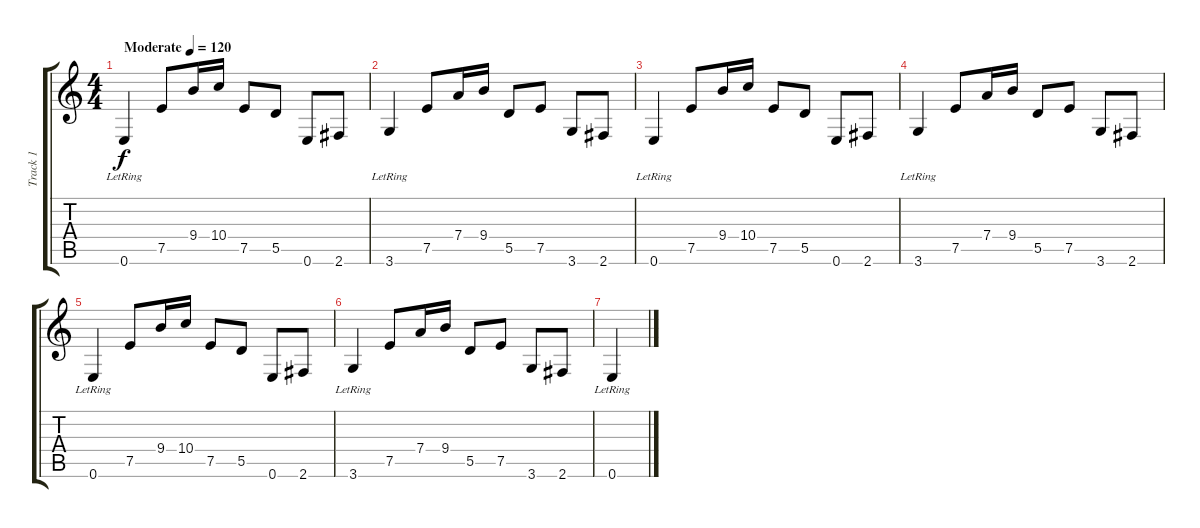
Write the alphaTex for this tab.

\track ("Track 1" "Track 1") {instrument acousticguitarsteel}
\staff {score tabs}
\tuning (E4 B3 G3 D3 A2 E2) {hide}
\ts (4 4)
\tempo (120 "Moderate")
\clef g2
\ks c
0.6{lr}.4{dy f instrument acousticguitarsteel} 7.5.8 9.4.16 10.4.16 7.5.8 5.5.8 0.6.8 2.6.8 |
3.6{lr}.4 7.5.8 7.4.16 9.4.16 5.5.8 7.5.8 3.6.8 2.6.8 |
0.6{lr}.4 7.5.8 9.4.16 10.4.16 7.5.8 5.5.8 0.6.8 2.6.8 |
3.6{lr}.4 7.5.8 7.4.16 9.4.16 5.5.8 7.5.8 3.6.8 2.6.8 |
0.6{lr}.4 7.5.8 9.4.16 10.4.16 7.5.8 5.5.8 0.6.8 2.6.8 |
3.6{lr}.4 7.5.8 7.4.16 9.4.16 5.5.8 7.5.8 3.6.8 2.6.8 |
0.6{lr}.4
